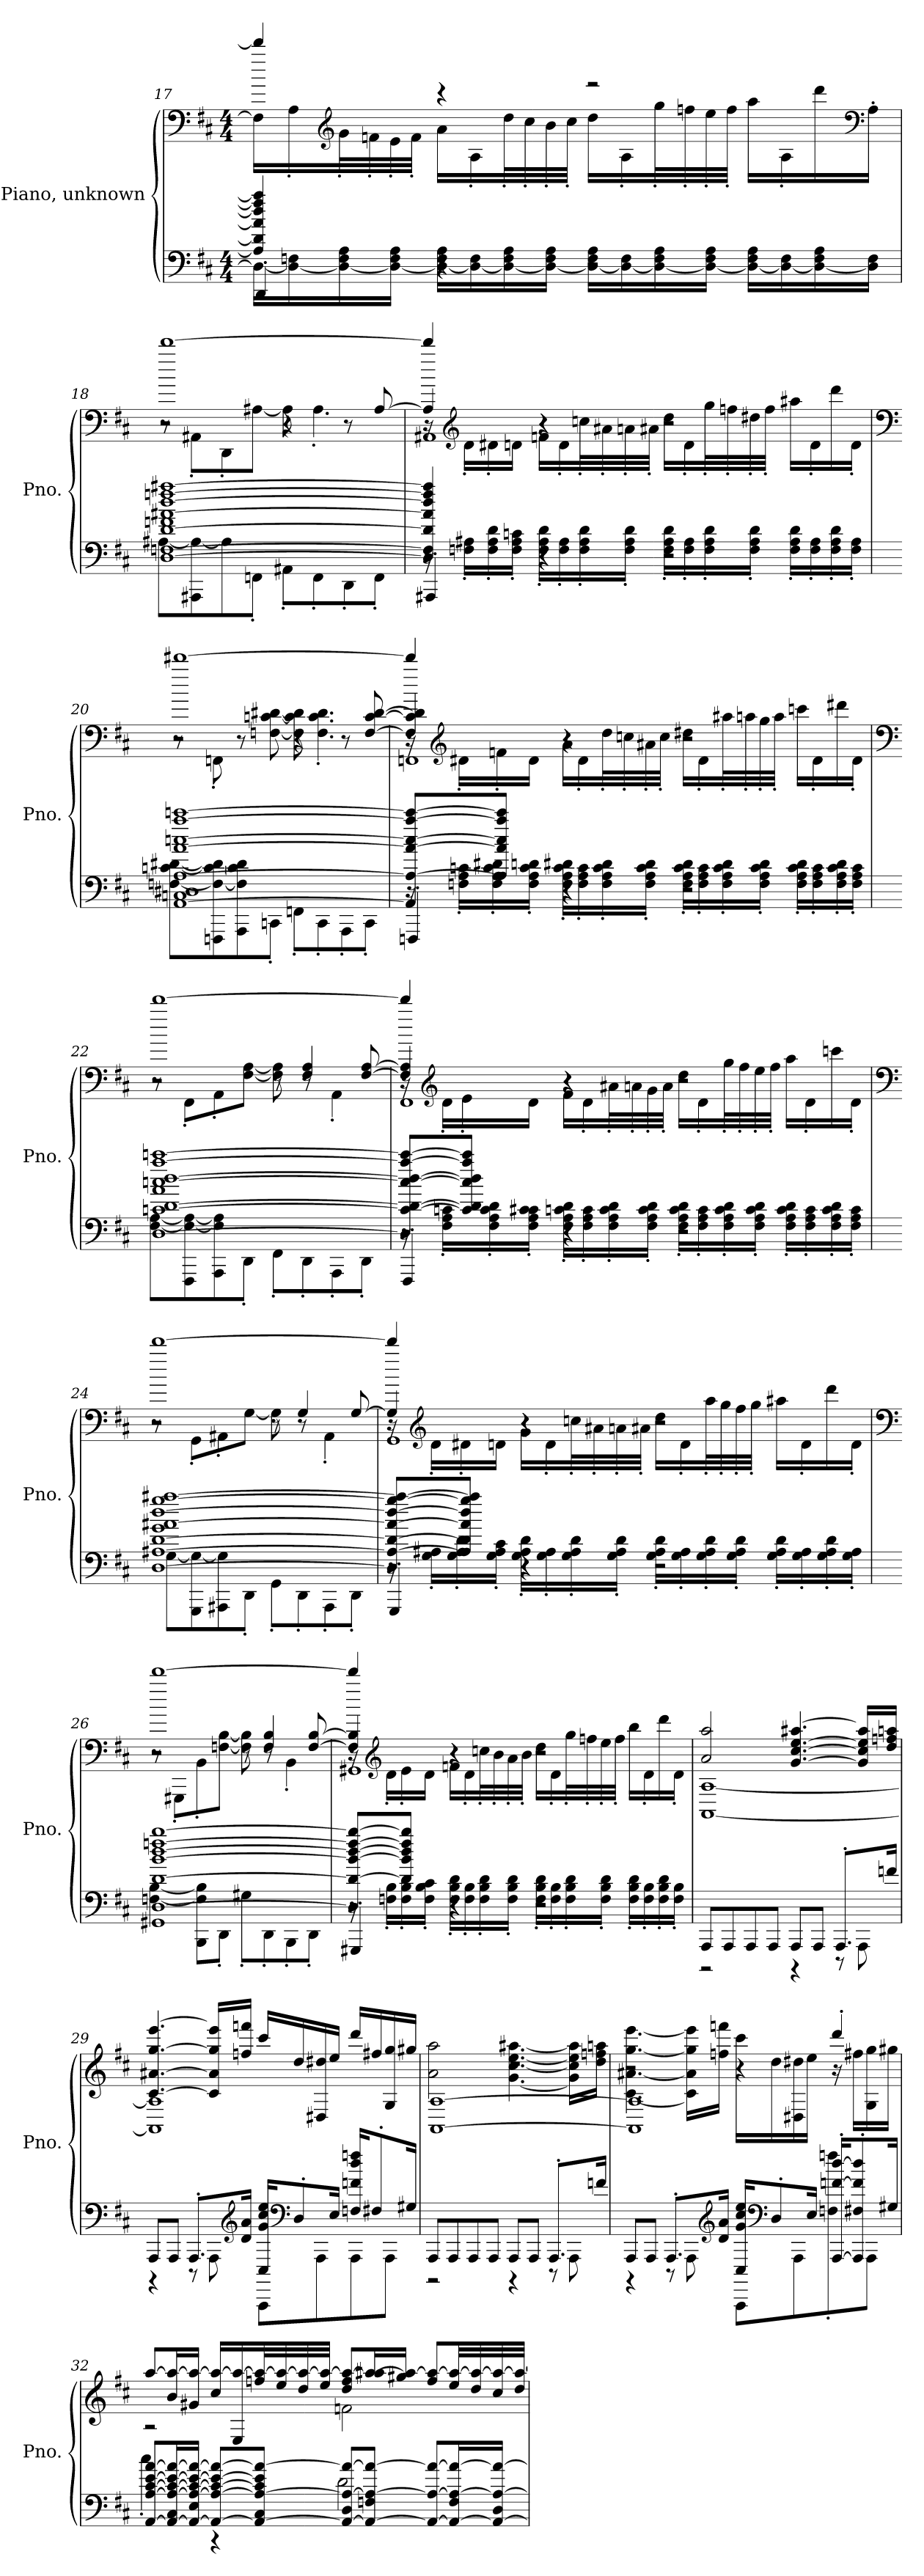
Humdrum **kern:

**kern	**kern
*part1	*part1
*staff2	*staff1
*I"Piano, unknown	*
*I'Pno.	*
!!LO:LB:g=z
*clefF4	*clefF4
*k[f#c#]	*k[f#c#]
*M4/4	*M4/4
=17	=17
*^	*^
*	*^	*	*
4A/] 4d/] 4a/] 4dd/] 4ff/] 4aa/]	16D\LL_	4DD'/	4ddd/]	16F\LL]
.	16D\_ 16Fn\	.	.	16A'\
*	*	*	*clefG2	*
.	16D\_ 16F\ 16A\	.	.	32g'\L
.	.	.	.	32fn'\
.	16D\_ 16F\ 16A\JJ	.	.	32e'\
.	.	.	.	32f'\JJJ
4r	16D\_ 16F\ 16A\LL	4r	4r	16a\LL
.	16D\_ 16F\	.	.	16A'\
.	16D\_ 16F\ 16A\	.	.	32dd'\L
.	.	.	.	32cc#'\
.	16D\_ 16F\ 16A\JJ	.	.	32b'\
.	.	.	.	32cc#'\JJJ
2r	16D\_ 16F\ 16A\LL	2r	2r	16dd\LL
.	16D\_ 16F\	.	.	16A'\
.	16D\_ 16F\ 16A\	.	.	32gg'\L
.	.	.	.	32ffn'\
.	16D\_ 16F\ 16A\JJ	.	.	32ee'\
.	.	.	.	32ff'\JJJ
.	16D\_ 16F\ 16A\LL	.	.	16aa\LL
.	16D\_ 16F\	.	.	16A'\
.	16D\_ 16F\ 16A\	.	.	16ddd\
*	*	*	*clefF4	*
.	16D\] 16F\JJ	.	.	16A'\JJ
*	*v	*v	*	*
=18	=18	=18	=18
*	*	*	*^
[1D [1Fn [1d 1fn [1a#X [1dd [1ffn [1aa#X	[8A#X\L	[1ddd	8r	2r
.	8AAA#X\ 8A#\_	.	8AA#X'\L	.
.	8A#\]	.	8DD'\	.
.	8FFn'\J	.	[8A#X\J	.
.	8AA#X'\L	.	8A#\]	4r
.	8FF'\	.	4.A#'\	.
.	8DD'\	.	.	8r
.	8FF'\J	.	.	[8A#/
!!LO:PB:g=z
=19	=19	=19	=19	=19
*	*^	*	*	*^
4D/] 4F/] 4d/] 4a#/] 4dd/] 4ff/] 4aa#/]	16r	4AAA#X'/	4ddd/]	16r	4A#/]	1AA#X
*	*	*	*clefG2	*	*	*
.	16Fn\' 16A#X\'LL	.	.	16d'\LL	.	.
.	16F\' 16A#\' 16d\'	.	.	16d#X'\	.	.
.	16F\' 16A#\' 16cn\'JJ	.	.	16dn\JJ	.	.
4r	16F\' 16A#\' 16d\'LL	4r	4r	16fn\LL	4r	.
.	16F\' 16A#\'	.	.	16d'\	.	.
.	16F\' 16A#\' 16d\'	.	.	32ccn'\L	.	.
.	.	.	.	32a#X'\	.	.
.	16F\' 16A#\' 16d\'JJ	.	.	32an'\	.	.
.	.	.	.	32a#X'\JJJ	.	.
2r	16F\' 16A#\' 16d\'LL	2r	2r	16dd\LL	2r	.
.	16F\' 16A#\'	.	.	16d'\	.	.
.	16F\' 16A#\' 16d\'	.	.	32gg'\L	.	.
.	.	.	.	32ffn'\	.	.
.	16F\' 16A#\' 16d\'JJ	.	.	32dd#X'\	.	.
.	.	.	.	32ff'\JJJ	.	.
.	16F\' 16A#\' 16d\'LL	.	.	16aa#X\LL	.	.
.	16F\' 16A#\'	.	.	16d'\	.	.
.	16F\' 16A#\' 16d\'	.	.	16ddd\	.	.
.	16F\' 16A#\'JJ	.	.	16d'\JJ	.	.
*v	*v	*v	*	*	*	*
*	*v	*v	*v	*v
!!LO:LB:g=z
=20	=20
*	*clefF4
*^	*^
*	*	*	*^
[1AA 1Cn 1D#X [1A [1a [1ccn [1aa [1cccn	[8Fn\ [8cn\ [8d#X\L	[1ddd#X	8r	2r
.	8FFFn\ 8F\_ 8c\_ 8d#\_	.	8FFn'\	.
.	8AAA\ 8F\] 8c\] 8d#\]	.	8r	.
.	8CCn'\J	.	[8Fn\ [8cn\ [8d#X\	.
.	8FFn'\L	.	8F\] 8c\] 8d#\]	4r
.	8CC'\	.	4.F\' 4.c\' 4.d#\'	.
.	8AAA'\	.	.	8r
.	8CC'\J	.	.	[8F/ [8c/ [8d#/
!!LO:LB:g=z
=21	=21	=21	=21	=21
*	*^	*	*	*^
8AA/] 8A/_ 8a/_ 8cc/_ 8aa/_ 8ccc/_L	16r	4FFFn'/	4ddd#/]	16r	4F/] 4c/] 4d#/]	1FFn
*	*	*	*clefG2	*	*	*
.	16Fn\' 16A\' 16cn\'LL	.	.	16d#X'\LL	.	.
8A/] 8a/] 8cc/] 8aa/] 8ccc/]J	16F\' 16A\' 16c\' 16d#X\'	.	.	16fn'\	.	.
.	16F\' 16A\' 16c\' 16dn\'JJ	.	.	16d#\JJ	.	.
4r	16F\' 16A\' 16c\' 16d#X\'LL	4r	4r	16a\LL	4r	.
.	16F\' 16A\' 16c\'	.	.	16d#'\	.	.
.	16F\' 16A\' 16c\' 16d#\'	.	.	32dd'\L	.	.
.	.	.	.	32ccn'\	.	.
.	16F\' 16A\' 16c\' 16d#\'JJ	.	.	32a#X'\	.	.
.	.	.	.	32cc'\JJJ	.	.
2r	16F\' 16A\' 16c\' 16d#\'LL	2r	2r	16dd#X\LL	2r	.
.	16F\' 16A\' 16c\'	.	.	16d#'\	.	.
.	16F\' 16A\' 16c\' 16d#\'	.	.	32aa#X'\L	.	.
.	.	.	.	32aan'\	.	.
.	16F\' 16A\' 16c\' 16d#\'JJ	.	.	32gg'\	.	.
.	.	.	.	32aa'\JJJ	.	.
.	16F\' 16A\' 16c\' 16d#\'LL	.	.	16cccn\LL	.	.
.	16F\' 16A\' 16c\'	.	.	16d#'\	.	.
.	16F\' 16A\' 16c\' 16d#\'	.	.	16ddd#X\	.	.
.	16F\' 16A\' 16c\'JJ	.	.	16d#'\JJ	.	.
*v	*v	*v	*	*	*	*
*	*v	*v	*v	*v
!!LO:LB:g=z
=22	=22
*	*clefF4
*^	*^
*	*	*	*^
[1D [1cn [1d 1a [1ccn [1dd [1aa [1cccn	[8F#\ [8A\L	[1ddd	8r	2r
.	8FFF#\ 8F#\_ 8A\_	.	8FF#'\L	.
.	8AAA\ 8F#\] 8A\]	.	8AA'\	.
.	8DD'\J	.	[8F#\ [8A\J	.
.	8FF#'\L	.	8F#\] 8A\]	8r
.	8DD'\	.	8r	4F#/ 4A/
.	8AAA'\	.	4AA'\	.
.	8DD'\J	.	.	[8F#/ [8A/
!!LO:LB:g=z
=23	=23	=23	=23	=23
*	*^	*	*	*^
8D/] 8c/_ 8d/_ 8cc/_ 8dd/_ 8aa/_ 8ccc/_L	16r	4FFF#'/	4ddd/]	16r	4F#/] 4A/]	1FF#
*	*	*	*clefG2	*	*	*
.	16F#\' 16A\' 16cn\'LL	.	.	16d'\LL	.	.
8c/] 8d/] 8cc/] 8dd/] 8aa/] 8ccc/]J	16F#\' 16A\' 16c\' 16d\'	.	.	16e'\	.	.
.	16F#\' 16A\' 16c\' 16c#X\'JJ	.	.	16d\JJ	.	.
4r	16F#\' 16A\' 16cn\' 16d\'LL	4r	4r	16f#\LL	4r	.
.	16F#\' 16A\' 16c\'	.	.	16d'\	.	.
.	16F#\' 16A\' 16c\' 16d\'	.	.	32a#X'\L	.	.
.	.	.	.	32an'\	.	.
.	16F#\' 16A\' 16c\' 16d\'JJ	.	.	32g'\	.	.
.	.	.	.	32a'\JJJ	.	.
2r	16F#\' 16A\' 16c\' 16d\'LL	2r	2r	16dd\LL	2r	.
.	16F#\' 16A\' 16c\'	.	.	16d'\	.	.
.	16F#\' 16A\' 16c\' 16d\'	.	.	32gg'\L	.	.
.	.	.	.	32ff#'\	.	.
.	16F#\' 16A\' 16c\' 16d\'JJ	.	.	32ee'\	.	.
.	.	.	.	32ff#'\JJJ	.	.
.	16F#\' 16A\' 16c\' 16d\'LL	.	.	16aa\LL	.	.
.	16F#\' 16A\' 16c\'	.	.	16d'\	.	.
.	16F#\' 16A\' 16c\' 16d\'	.	.	16cccn\	.	.
.	16F#\' 16A\' 16c\'JJ	.	.	16d'\JJ	.	.
*v	*v	*v	*	*	*	*
*	*v	*v	*v	*v
!!LO:LB:g=z
=24	=24
*	*clefF4
*^	*^
*	*	*	*^
[1D [1A#X [1d 1g [1a#X [1dd [1gg [1aa#X	[8G\L	[1ddd	8r	2r
.	8GGG\ 8G\_	.	8GG'\L	.
.	8AAA#X\ 8G\]	.	8AA#X'\	.
.	8DD'\J	.	[8G\J	.
.	8GG'\L	.	8G\]	8r
.	8DD'\	.	8r	4G/
.	8AAA#'\	.	4AA#'\	.
.	8DD'\J	.	.	[8G/
!!LO:PB:g=z
=25	=25	=25	=25	=25
*	*^	*	*	*^
8D/] 8A#/_ 8d/_ 8a#/_ 8dd/_ 8gg/_ 8aa#/_L	16r	4GGG'/	4ddd/]	16r	4G/]	1GG
*	*	*	*clefG2	*	*	*
.	16G\' 16A#X\'LL	.	.	16d'\LL	.	.
8A#/] 8d/] 8a#/] 8dd/] 8gg/] 8aa#/]J	16G\' 16A#\' 16d\'	.	.	16d#X'\	.	.
.	16G\' 16A#\' 16c#\'JJ	.	.	16dn\JJ	.	.
4r	16G\' 16A#\' 16d\'LL	4r	4r	16g\LL	4r	.
.	16G\' 16A#\'	.	.	16d'\	.	.
.	16G\' 16A#\' 16d\'	.	.	32ccn'\L	.	.
.	.	.	.	32a#X'\	.	.
.	16G\' 16A#\' 16d\'JJ	.	.	32an'\	.	.
.	.	.	.	32a#X'\JJJ	.	.
2r	16G\' 16A#\' 16d\'LL	2r	2r	16dd\LL	2r	.
.	16G\' 16A#\'	.	.	16d'\	.	.
.	16G\' 16A#\' 16d\'	.	.	32aa'\L	.	.
.	.	.	.	32gg'\	.	.
.	16G\' 16A#\' 16d\'JJ	.	.	32ff#'\	.	.
.	.	.	.	32gg'\JJJ	.	.
.	16G\' 16A#\' 16d\'LL	.	.	16aa#X\LL	.	.
.	16G\' 16A#\'	.	.	16d'\	.	.
.	16G\' 16A#\' 16d\'	.	.	16ddd\	.	.
.	16G\' 16A#\'JJ	.	.	16d'\JJ	.	.
*v	*v	*v	*	*	*	*
*	*v	*v	*v	*v
!!LO:LB:g=z
=26	=26
*	*clefF4
*^	*^
*	*	*	*^
1GG#X [1D [1d [1b [1dd [1ffn [1bb	[4Fn\ [4B\	[1ddd	8r	2r
.	.	.	8GGG#X'\L	.
.	8BBB\ 8F\] 8B\]L	.	8BB'\	.
.	8DD'\J	.	[8Fn\ [8B\J	.
.	8G#X'\L	.	8F\] 8B\]	8r
.	8DD'\	.	8r	4F/ 4B/
.	8BBB'\	.	4BB'\	.
.	8DD'\J	.	.	[8F/ [8B/
=27	=27	=27	=27	=27
*	*^	*	*	*^
8D/] 8d/_ 8b/_ 8dd/_ 8ff/_ 8bb/_L	16r	4GGG#X'/	4ddd/]	16r	4F/] 4B/]	1GG#X
*	*	*	*clefG2	*	*	*
.	16Fn\' 16B\'LL	.	.	16d'\LL	.	.
8d/] 8b/] 8dd/] 8ff/] 8bb/]J	16F\' 16B\' 16d\'	.	.	16e'\	.	.
.	16F\' 16B\' 16c#\'JJ	.	.	16d\JJ	.	.
4r	16F\' 16B\' 16d\'LL	4r	4r	16fn\LL	4r	.
.	16F\' 16B\'	.	.	16d'\	.	.
.	16F\' 16B\' 16d\'	.	.	32ccn'\L	.	.
.	.	.	.	32b'\	.	.
.	16F\' 16B\' 16d\'JJ	.	.	32a'\	.	.
.	.	.	.	32b'\JJJ	.	.
2r	16F\' 16B\' 16d\'LL	2r	2r	16dd\LL	2r	.
.	16F\' 16B\'	.	.	16d'\	.	.
.	16F\' 16B\' 16d\'	.	.	32gg'\L	.	.
.	.	.	.	32ffn'\	.	.
.	16F\' 16B\' 16d\'JJ	.	.	32ee'\	.	.
.	.	.	.	32ff'\JJJ	.	.
.	16F\' 16B\' 16d\'LL	.	.	16bb\LL	.	.
.	16F\' 16B\'	.	.	16d'\	.	.
.	16F\' 16B\' 16d\'	.	.	16ddd\	.	.
.	16F\' 16B\'JJ	.	.	16d'\JJ	.	.
*	*v	*v	*	*	*	*
*	*	*	*v	*v	*v
!!LO:LB:g=z
=28	=28	=28	=28
8AAA/L	2r	2a/ 2aa/	[1AA [1A
8AAA/	.	.	.
8AAA/	.	.	.
8AAA/J	.	.	.
8AAA/L	4r	[4.g/ [4.cc#/ [4.ee/ [4.aa#X/	.
8AAA/J	.	.	.
8.AAA'/L	8r	.	.
.	8AAA\	16g/] 16cc#/] 16ee/] 16aa#/]LL	.
16fn/Jk	.	16dd/ 16ffn/ 16aan/JJ	.
=29	=29	=29	=29
8AAA/L	4r	[4.c#/ [4.a#X/ [4.gg/ [4.eee/	1AA] 1A]
8AAA/J	.	.	.
8.AAA'/L	8r	.	.
.	8AAA\	16c#/] 16a#/] 16gg/] 16eee/]LL	.
*clefG2	*	*	*
16d/ 16a/Jk	.	16ffn/ 16fffn/JJ	.
16C#/ 16g/ 16cc#/ 16ee/KL	8AAA\L	16ccc#/LL	.
*clefF4	*	*	*
8D'/	.	16dd/	.
.	8AAA\	16D#X/ 16dd#X/	.
16E/Jk	.	16ee/JJ	.
16Fn/ 16fn/ 16dd/ 16ffn/KL	8AAA\	16ddd/LL	.
8F#X'/	.	16ff#X/	.
.	8AAA\J	16G/ 16gg/	.
16G#X/Jk	.	16gg#X/JJ	.
!!LO:LB:g=z
=30	=30	=30	=30
*	*	*	*^
8AAA/L	2r	1r	2a\ 2aa\	[1AA [1A
8AAA/	.	.	.	.
8AAA/	.	.	.	.
8AAA/J	.	.	.	.
8AAA/L	4r	.	[4.g\ [4.cc#\ [4.ee\ [4.aa#X\	.
8AAA/J	.	.	.	.
8.AAA'/L	8r	.	.	.
.	8AAA\	.	16g\] 16cc#\] 16ee\] 16aa#\]LL	.
16fn/Jk	.	.	16dd\ 16ffn\ 16aan\JJ	.
=31	=31	=31	=31	=31
8AAA/L	4r	2r	[4.c#\ [4.a#X\ [4.gg\ [4.eee\	1AA] 1A]
8AAA/J	.	.	.	.
8.AAA'/L	8r	.	.	.
.	8AAA\	.	16c#\] 16a#\] 16gg\] 16eee\]LL	.
*clefG2	*	*	*	*
16d/ 16a/Jk	.	.	16ffn\ 16fffn\JJ	.
16C#/ 16g/ 16cc#/ 16ee/KL	8AAA\L	4r	16ccc#\LL	.
*clefF4	*	*	*	*
8D'/	.	.	16dd\	.
.	8AAA\	.	16D#X\ 16dd#X\	.
16E/Jk	.	.	16ee\JJ	.
[16AAA/' [16fn/' [16dd/'KL	8Fn\' 8ffn\'	4ddd'/	16r	.
8AAA/]' 8F#X/' 8f/]' 8dd/]'	.	.	16ff#X\LL	.
.	8AAA\J	.	16G\ 16gg\	.
16G#X/Jk	.	.	16gg#X\JJ	.
*	*	*	*v	*v
!!LO:LB:g=z
=32	=32	=32	=32
[8AA/ [8A/ [8c#/ [8e/ [8a/L	4cc#'\	[8aa/L	2r
16AA/_ 16C#/ 16A/_ 16c#/_ 16e/_ 16a/_L	.	16b/ 16aa/_L	.
16AA/_ 16E/ 16A/_ 16c#/_ 16e/_ 16a/_JJ	.	16g#X/ 16aa/_JJ	.
8AA/_ 8A/_ 8c#/_ 8e/_ 8a/_L	4r	16cc#/ 16aa/_LL	.
.	.	16E/ 16aa/_	.
8AA/_ 8C#/ 8A/_ 8c#/] 8e/] 8a/_J	.	32ffn/ 32aa/_L	.
.	.	32ee/ 32aa/_	.
.	.	32dd/ 32aa/_	.
.	.	32ee/ 32aa/_JJJ	.
8AA/_ 8D/ 8A/_ 8a/_L	2d\	8dd/ 8ff/ 8aa/_L	2fn\
8AA/_ 8Fn/ 8A/_ 8a/_J	.	16aa/_ 16aa#X/L	.
.	.	16gg#X/ 16aa/_JJ	.
8AA/_ 8A/_ 8a/_L	.	8ff/ 8aa/_L	.
16AA/_ 16F/ 16A/_ 16a/_L	.	32ee/ 32aa/_LL	.
.	.	32dd/ 32aa/_	.
16AA/_ 16D/ 16A/_ 16a/_JJ	.	32cc#/ 32aa/_	.
.	.	32dd/ 32aa/_JJJ	.
*v	*v	*	*
*	*v	*v
=	=
*-	*-
